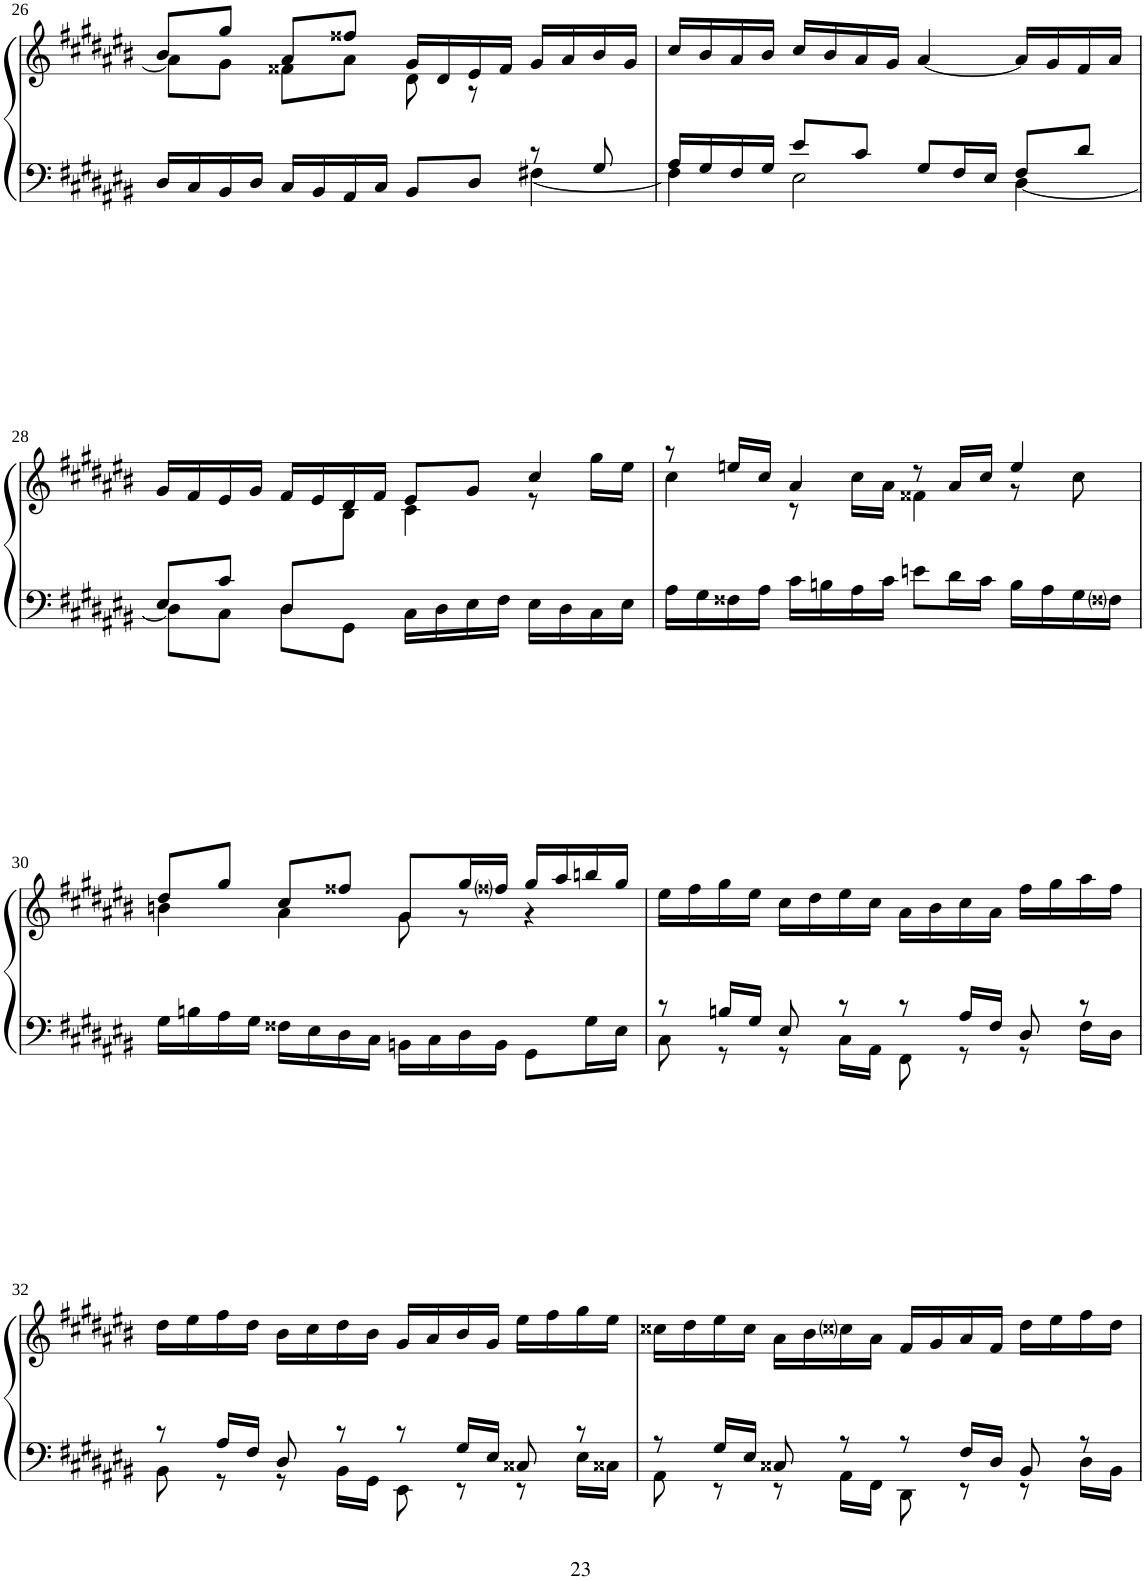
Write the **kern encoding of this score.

**kern	**kern
*part1	*part1
*staff2	*staff1
*I"Piano	*
*I'Pno	*
!!LO:PB:g=z
*clefF4	*clefG2
*k[f#c#g#d#a#e#b#]	*k[f#c#g#d#a#e#b#]
*M4/4	*M4/4
*met(c)	*met(c)
=26	=26
*^	*^
2.ryy	16D#/LL	8b#/L	8a#\L]
.	16C#/	.	.
.	16BB#/	8gg#/J	8g#\J
.	16D#/JJ	.	.
.	16C#/LL	8a#/L	8f##X\L
.	16BB#/	.	.
.	16AA#/	8ff##X/J	8a#\J
.	16C#/JJ	.	.
.	8BB#/L	16g#/LL	8d#\
.	.	16d#/	.
.	8D#/J	16e#/	8r
.	.	16f##/JJ	.
8r	[4F#X\	16g#/LL	4ryy
.	.	16a#/	.
8G#/	.	16b#/	.
.	.	16g#/JJ	.
*	*	*v	*v
=27	=27	=27
16A#/LL	4F#\]	16cc#/LL
16G#/	.	16b#/
16F#/	.	16a#/
16G#/JJ	.	16b#/JJ
8e#/L	2E#\	16cc#/LL
.	.	16b#/
8c#/J	.	16a#/
.	.	16g#/JJ
8G#/L	.	[4a#/
16F#/L	.	.
16E#/JJ	.	.
8F#/L	[4D#\	16a#/LL]
.	.	16g#/
8d#/J	.	16f#/
.	.	16a#/JJ
!!LO:LB:g=z
=28	=28	=28
*	*	*^
*	*	*	*^
8E#/L	8D#\L]	16g#/LL	2.ryy	4.ryy
.	.	16f#/	.	.
8c#/J	8C#\J	16e#/	.	.
.	.	16g#/JJ	.	.
8D#/L	8D#\L	16f#/LL	.	.
.	.	16e#/	.	.
4.ryy	8GG#\J	16d#/	.	8B#\J
.	.	16f#/JJ	.	.
.	16C#\LL	8e#/L	.	4c#\
.	16D#\	.	.	.
.	16E#\	8g#/J	.	.
.	16F#\JJ	.	.	.
4ryy	16E#\LL	4cc#/	8r	4ryy
.	16D#\	.	.	.
.	16C#\	.	16gg#\LL	.
.	16E#\JJ	.	16ee#\JJ	.
*v	*v	*	*	*
*	*	*v	*v
=29	=29	=29
16A#\LL	8r	4cc#\
16G#\	.	.
16F##X\	16een/LL	.
16A#\JJ	16cc#/JJ	.
16c#\LL	4a#/	8r
16Bn\	.	.
16A#\	.	16cc#\LL
16c#\JJ	.	16a#\JJ
8en\L	8r	4f##X\
16d#\L	16a#/LL	.
16c#\JJ	16cc#/JJ	.
16B\LL	4ee/	8r
16A#\	.	.
16G#\	.	8cc#\
16F##i\JJ	.	.
!!LO:LB:g=z	!!
=30	=30	=30
16G#\LL	8dd#/L	4bn\
16Bn\	.	.
16A#\	8gg#/J	.
16G#\JJ	.	.
16F##X\LL	8cc#/L	4a#\
16E#\	.	.
16D#\	8ff##X/J	.
16C#\JJ	.	.
16BBn\LL	8g#/L	8g#\
16C#\	.	.
16D#\	16gg#/L	8r
16BB\JJ	16ff##i/JJ	.
8GG#\L	16gg#/LL	4r
.	16aa#/	.
16G#\L	16bbn/	.
16E#\JJ	16gg#/JJ	.
*	*v	*v
=31	=31
*^	*
8r	8C#\	16ee#\LL
.	.	16ff#\
16Bn/LL	8r	16gg#\
16G#/JJ	.	16ee#\JJ
8E#/	8r	16cc#\LL
.	.	16dd#\
8r	16C#\LL	16ee#\
.	16AA#\JJ	16cc#\JJ
8r	8FF#\	16a#\LL
.	.	16b#\
16A#/LL	8r	16cc#\
16F#/JJ	.	16a#\JJ
8D#/	8r	16ff#\LL
.	.	16gg#\
8r	16F#\LL	16aa#\
.	16D#\JJ	16ff#\JJ
!!LO:LB:g=z
=32	=32	=32
8r	8BB#\	16dd#\LL
.	.	16ee#\
16A#/LL	8r	16ff#\
16F#/JJ	.	16dd#\JJ
8D#/	8r	16b#\LL
.	.	16cc#\
8r	16BB#\LL	16dd#\
.	16GG#\JJ	16b#\JJ
8r	8EE#\	16g#/LL
.	.	16a#/
16G#/LL	8r	16b#/
16E#/JJ	.	16g#/JJ
8C##X/	8r	16ee#\LL
.	.	16ff#\
8r	16E#\LL	16gg#\
.	16C##X\JJ	16ee#\JJ
=33	=33	=33
8r	8AA#\	16cc##X\LL
.	.	16dd#\
16G#/LL	8r	16ee#\
16E#/JJ	.	16cc##\JJ
8C##X/	8r	16a#\LL
.	.	16b#\
8r	16AA#\LL	16cc##i\
.	16FF#\JJ	16a#\JJ
8r	8DD#\	16f#/LL
.	.	16g#/
16F#/LL	8r	16a#/
16D#/JJ	.	16f#/JJ
8BB#/	8r	16dd#\LL
.	.	16ee#\
8r	16D#\LL	16ff#\
.	16BB#\JJ	16dd#\JJ
*v	*v	*
=	=
*-	*-
